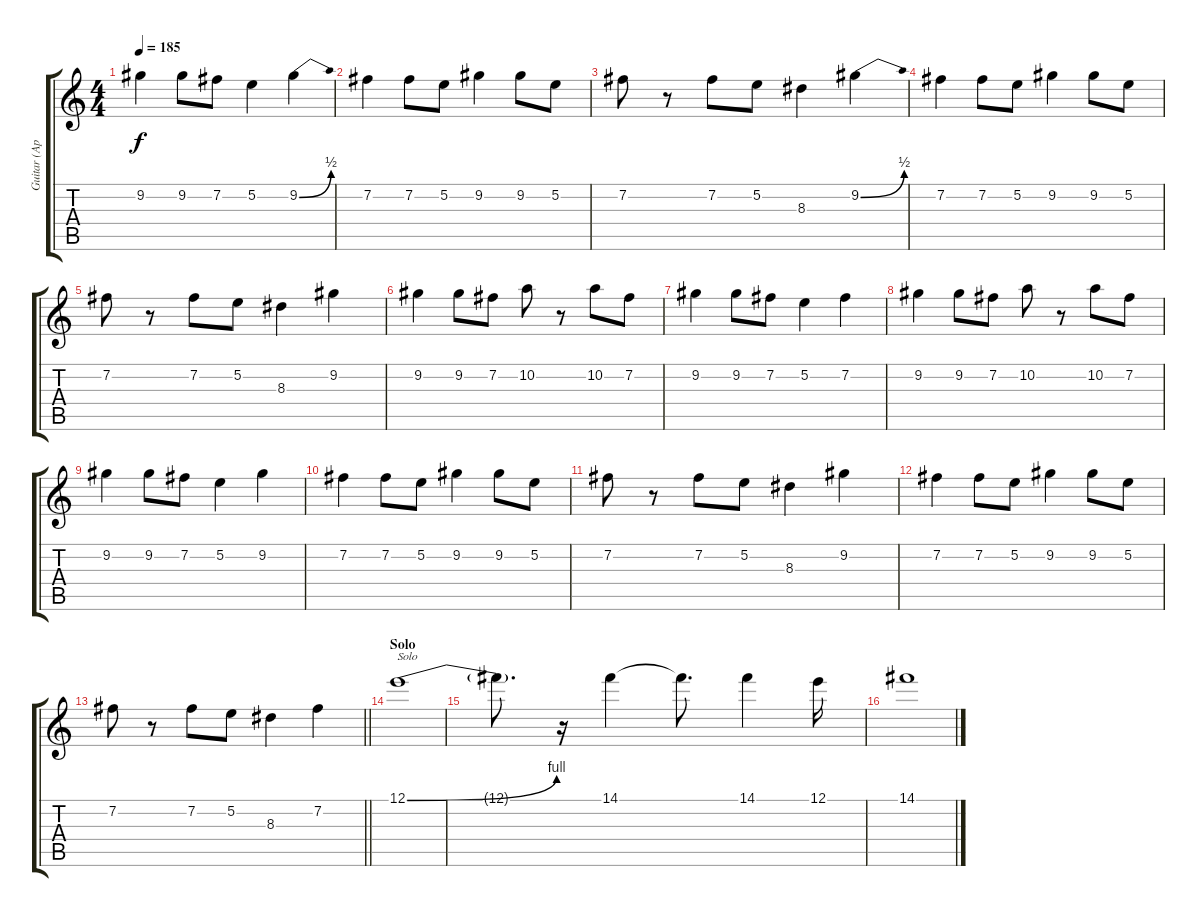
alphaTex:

\track ("Guitar (Apoy) " "Guitar (Ap") {instrument electricguitarclean}
\staff {score tabs}
\tuning (E4 B3 G3 D3 A2 E2) {hide}
\ts (4 4)
\tempo 185
\clef g2
\ks c
9.2.4{dy f} 9.2.8 7.2.8 5.2.4 9.2{be (bend 0 0 60 2)}.4 |
7.2.4 7.2.8 5.2.8 9.2.4 9.2.8 5.2.8 |
7.2.8 r.8 7.2.8 5.2.8 8.3.4 9.2{be (bend 0 0 60 2)}.4 |
7.2.4 7.2.8 5.2.8 9.2.4 9.2.8 5.2.8 |
7.2.8 r.8 7.2.8 5.2.8 8.3.4 9.2.4 |
9.2.4 9.2.8 7.2.8 10.2.8 r.8 10.2.8 7.2.8 |
9.2.4 9.2.8 7.2.8 5.2.4 7.2.4 |
9.2.4 9.2.8 7.2.8 10.2.8 r.8 10.2.8 7.2.8 |
9.2.4 9.2.8 7.2.8 5.2.4 9.2.4 |
7.2.4 7.2.8 5.2.8 9.2.4 9.2.8 5.2.8 |
7.2.8 r.8 7.2.8 5.2.8 8.3.4 9.2.4 |
7.2.4 7.2.8 5.2.8 9.2.4 9.2.8 5.2.8 |
\barLineRight lightlight
7.2.8 r.8 7.2.8 5.2.8 8.3.4 7.2.4 |
\section ("" "Solo")
12.1{be (bend 0 0 60 4)}.1{txt "Solo" volume 14 balance 8 instrument overdrivenguitar} |
12.1{t}.8{d} r.16 14.1.4 14.1{t}.8{d} 14.1.4 12.1.16 |
14.1.1
